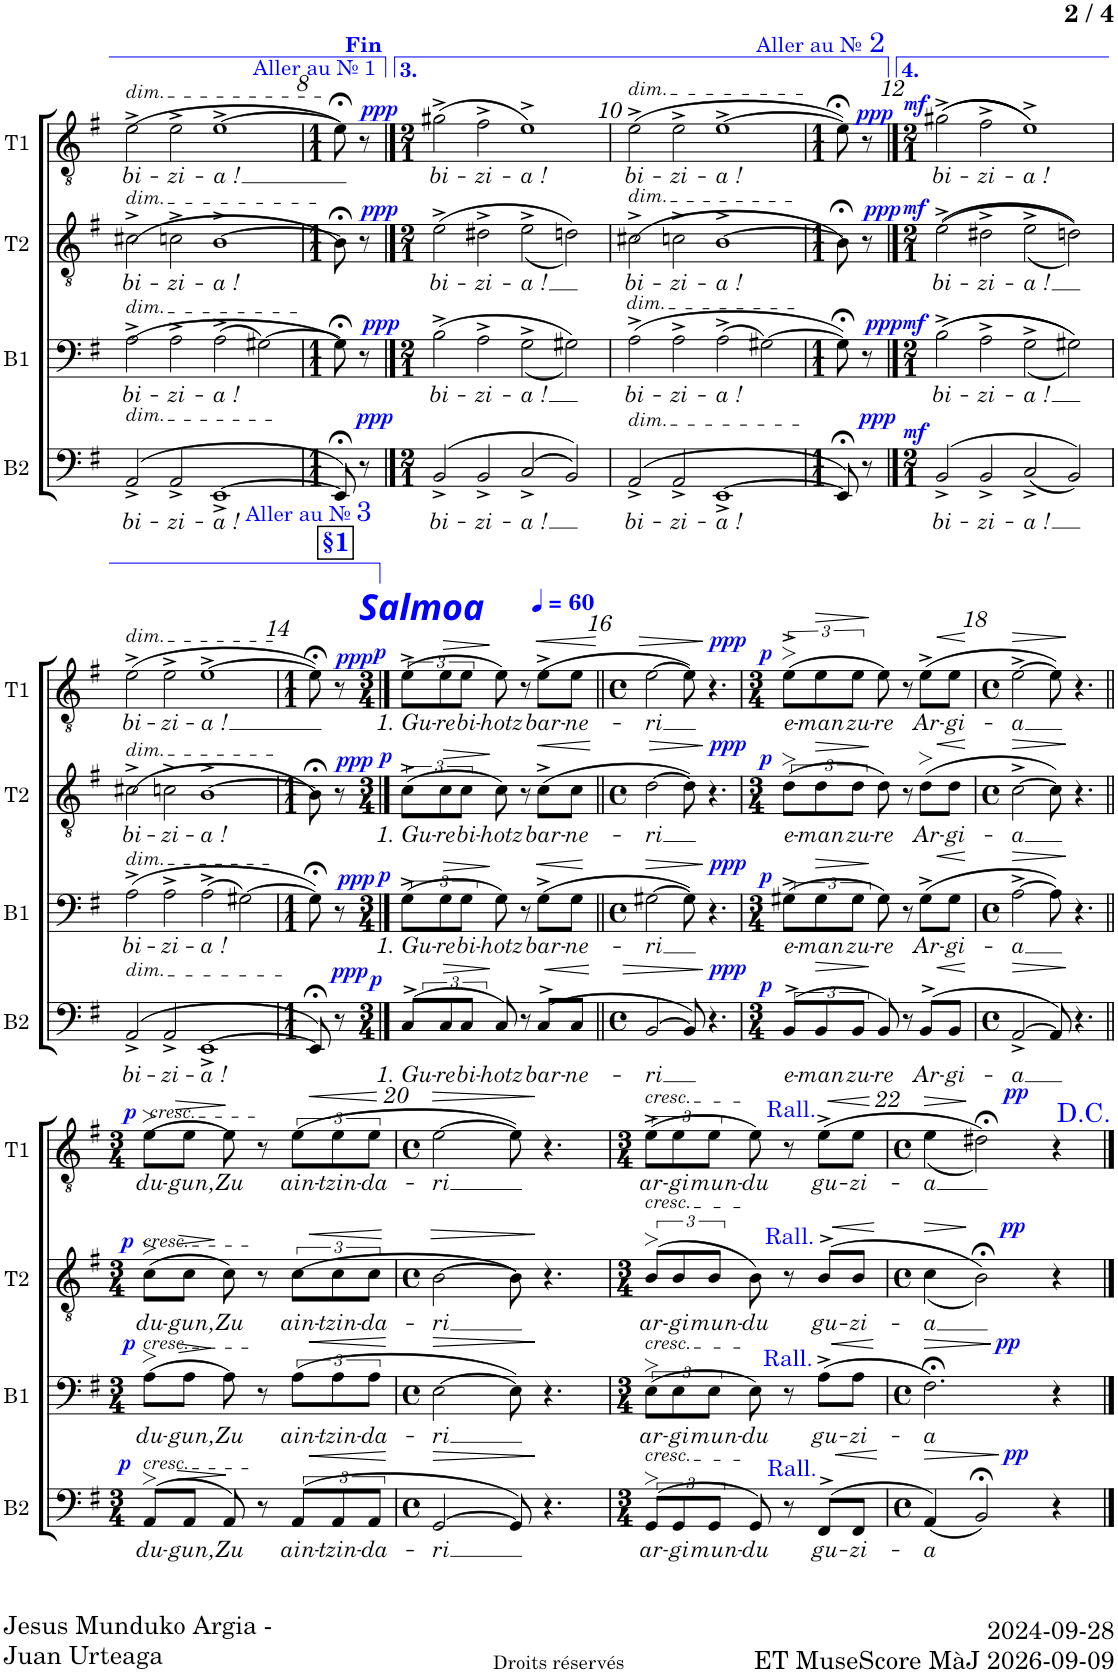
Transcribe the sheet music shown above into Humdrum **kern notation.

**kern	**text	**dynam	**kern	**text	**dynam	**kern	**text	**dynam	**kern	**text	**dynam
*part4	*part4	*part4	*part3	*part3	*part3	*part2	*part2	*part2	*part1	*part1	*part1
*staff4	*staff4	*staff4	*staff3	*staff3	*staff3	*staff2	*staff2	*staff2	*staff1	*staff1	*staff1
*I"Basse	*	*	*I"Baryton	*	*	*I"Ténor 2	*	*	*I"Ténor 1	*	*
*I'B2	*	*	*I'B1	*	*	*I'T2	*	*	*I'T1	*	*
!!LO:PB:g=z
*clefF4	*	*	*clefF4	*	*	*clefGv2	*	*	*clefGv2	*	*
*k[f#]	*	*	*k[f#]	*	*	*k[f#]	*	*	*k[f#]	*	*
*M1/1	*	*	*M1/1	*	*	*M1/1	*	*	*M1/1	*	*
=7	=7	=7	=7	=7	=7	=7	=7	=7	=7	=7	=7
!	!	!	!	!	!	!	!	!	!LO:TX:a:i:t=dim.	!	!
!	!	!	!	!	!	!LO:TX:a:i:t=dim.	!	!	!	!	!
!	!	!	!LO:TX:a:i:t=dim.	!	!	!	!	!	!	!	!
!LO:TX:a:i:t=dim.	!	!	!	!	!	!	!	!	!	!	!
!	!LO:LY:b	!	!	!LO:LY:b	!	!	!LO:LY:b	!	!	!LO:LY:b	!
(>2AA^/	bi-	.	(2A^\	bi-	.	(2c#X^\	bi-	.	(2e^\	bi-	.
!	!LO:LY:b	!	!	!LO:LY:b	!	!	!LO:LY:b	!	!	!LO:LY:b	!
2AA^/	-zi-	.	2A^\	-zi-	.	2cn^\	-zi-	.	2e^\	-zi-	.
!	!LO:LY:b	!	!	!LO:LY:b	!	!	!LO:LY:b	!	!	!LO:LY:b	!
[>1EE^	-a !	.	(2A^\	-a !	.	[1B^	-a !	.	[1e^	-a !	.
.	.	.	[2G#X\)	.	.	.	.	.	.	.	.
=8	=8	=8	=8	=8	=8	=8	=8	=8	=8	=8	=8
*M1/1	*	*	*M1/1	*	*	*M1/1	*	*	*M1/1	*	*
!	!	!LO:DY:a	!	!	!LO:DY:a	!	!	!LO:DY:a	!	!	!LO:DY:a
8EE;</])	.	ppp	8G#;<\])	.	ppp	8B;<\])	.	ppp	8e;<\])	.	ppp
8r	.	.	8r	.	.	8r	.	.	8r	.	.
!	!	!	!	!	!	!	!	!	!LO:TX:a:color=#0000FF:t=<b>Fin</b>	!	!
!	!	!	!	!	!	!	!	!	!LO:TX:a:color=#0000FF:t=Aller au № 1	!	!
==9	==9	==9	==9	==9	==9	==9	==9	==9	==9	==9	==9
*M2/1	*	*	*M2/1	*	*	*M2/1	*	*	*M2/1	*	*
!	!LO:LY:b	!	!	!LO:LY:b	!	!	!LO:LY:b	!	!	!LO:LY:b	!
(>2BB^/	bi-	.	(2B^\	bi-	.	(2e^\	bi-	.	(2g#X^\	bi-	.
!	!LO:LY:b	!	!	!LO:LY:b	!	!	!LO:LY:b	!	!	!LO:LY:b	!
2BB^/	-zi-	.	2A^\	-zi-	.	2d#X^\	-zi-	.	2f#^\	-zi-	.
!	!LO:LY:b	!	!	!LO:LY:b	!	!	!LO:LY:b	!	!	!LO:LY:b	!
(>2C^/	-a !	.	(<2G^\	-a !	.	(<2e^\	-a !	.	1e^)	-a !	.
2BB/))	.	.	2G#X\))	.	.	2dn\))	.	.	.	.	.
=10	=10	=10	=10	=10	=10	=10	=10	=10	=10	=10	=10
!	!	!	!	!	!	!	!	!	!LO:TX:a:i:t=dim.	!	!
!	!	!	!	!	!	!LO:TX:a:i:t=dim.	!	!	!	!	!
!	!	!	!LO:TX:a:i:t=dim.	!	!	!	!	!	!	!	!
!LO:TX:a:i:t=dim.	!	!	!	!	!	!	!	!	!	!	!
!	!LO:LY:b	!	!	!LO:LY:b	!	!	!LO:LY:b	!	!	!LO:LY:b	!
(>2AA^/	bi-	.	(2A^\	bi-	.	(2c#X^\	bi-	.	(2e^\	bi-	.
!	!LO:LY:b	!	!	!LO:LY:b	!	!	!LO:LY:b	!	!	!LO:LY:b	!
2AA^/	-zi-	.	2A^\	-zi-	.	2cn^\	-zi-	.	2e^\	-zi-	.
!	!LO:LY:b	!	!	!LO:LY:b	!	!	!LO:LY:b	!	!	!LO:LY:b	!
[>1EE^	-a !	.	(2A^\	-a !	.	[1B^	-a !	.	[1e^	-a !	.
.	.	.	[2G#X\)	.	.	.	.	.	.	.	.
=11	=11	=11	=11	=11	=11	=11	=11	=11	=11	=11	=11
*M1/1	*	*	*M1/1	*	*	*M1/1	*	*	*M1/1	*	*
!	!	!LO:DY:a	!	!	!LO:DY:a	!	!	!LO:DY:a	!	!	!LO:DY:a
8EE;</])	.	ppp	8G#;<\])	.	ppp	8B;<\])	.	ppp	8e;<\])	.	ppp
8r	.	.	8r	.	.	8r	.	.	8r	.	.
!	!	!	!	!	!	!	!	!	!LO:TX:a:color=#0000FF:t=Aller au №<font size="15"/> 2	!	!
==12	==12	==12	==12	==12	==12	==12	==12	==12	==12	==12	==12
*M2/1	*	*	*M2/1	*	*	*M2/1	*	*	*M2/1	*	*
!	!LO:LY:b	!LO:DY:a	!	!LO:LY:b	!LO:DY:a	!	!LO:LY:b	!LO:DY:a	!	!LO:LY:b	!LO:DY:a
(>2BB^/	bi-	mf	((2B^\	bi-	mf	((2e^\	bi-	mf	((2g#X^\	bi-	mf
!	!LO:LY:b	!	!	!LO:LY:b	!	!	!LO:LY:b	!	!	!LO:LY:b	!
2BB^/	-zi-	.	2A^\	-zi-	.	2d#X^\	-zi-	.	2f#^\	-zi-	.
!	!LO:LY:b	!	!	!LO:LY:b	!	!	!LO:LY:b	!	!	!LO:LY:b	!
(2C^/	-a !	.	(<2G^\	-a !	.	(<2e^\	-a !	.	1e^))	-a !	.
2BB/))	.	.	2G#X\)))	.	.	2dn\)))	.	.	.	.	.
!!LO:LB:g=z
=13	=13	=13	=13	=13	=13	=13	=13	=13	=13	=13	=13
!	!	!	!	!	!	!	!	!	!LO:TX:a:i:t=dim.	!	!
!	!	!	!	!	!	!LO:TX:a:i:t=dim.	!	!	!	!	!
!	!	!	!LO:TX:a:i:t=dim.	!	!	!	!	!	!	!	!
!LO:TX:a:i:t=dim.	!	!	!	!	!	!	!	!	!	!	!
!	!LO:LY:b	!	!	!LO:LY:b	!	!	!LO:LY:b	!	!	!LO:LY:b	!
(>2AA^/	bi-	.	(2A^\	bi-	.	(2c#X^\	bi-	.	(2e^\	bi-	.
!	!LO:LY:b	!	!	!LO:LY:b	!	!	!LO:LY:b	!	!	!LO:LY:b	!
2AA^/	-zi-	.	2A^\	-zi-	.	2cn^\	-zi-	.	2e^\	-zi-	.
!	!LO:LY:b	!	!	!LO:LY:b	!	!	!LO:LY:b	!	!	!LO:LY:b	!
[>1EE^	-a !	.	(2A^\	-a !	.	[1B^	-a !	.	[1e^	-a !	.
.	.	.	[2G#X\)	.	.	.	.	.	.	.	.
=14	=14	=14	=14	=14	=14	=14	=14	=14	=14	=14	=14
*M1/1	*	*	*M1/1	*	*	*M1/1	*	*	*M1/1	*	*
!	!	!LO:DY:a	!	!	!LO:DY:a	!	!	!LO:DY:a	!	!	!LO:DY:a
8EE;</])	.	ppp	8G#;<\])	.	ppp	8B;<\])	.	ppp	8e;<\])	.	ppp
8r	.	.	8r	.	.	8r	.	.	8r	.	.
!	!	!	!	!	!	!	!	!	!LO:TX:a:color=#0000FF:t=Aller au № <font size="15"/>3	!	!
==15	==15	==15	==15	==15	==15	==15	==15	==15	==15	==15	==15
!!LO:REH:place=s1:a:B:cj:color=#0000FF:fs=14:t=§1
*	*	*	*	*	*	*	*	*	*MM60	*	*
!	!	!	!	!	!	!	!	!	!LO:TX:a:Bi:color=#0000FF:t=Salmoa	!	!
!	!LO:LY:b	!LO:DY:a	!	!LO:LY:b	!LO:DY:a	!	!LO:LY:b	!LO:DY:a	!	!LO:LY:b	!LO:DY:a
(>12C^>/L	1. Gu-	p	(12G^\L	1. Gu-	p	(12c^\L	1. Gu-	p	(12e^\L	1. Gu-	p
!	!LO:LY:b	!LO:HP:b	!	!LO:LY:b	!LO:HP:b	!	!LO:LY:b	!LO:HP:b	!	!LO:LY:b	!LO:HP:b
12C/	-re	>	12G\	-re	>	12c\	-re	>	12e\	-re	>
!	!LO:LY:b	!	!	!LO:LY:b	!	!	!LO:LY:b	!	!	!LO:LY:b	!
12C/J	bi-	.	12G\J	bi-	.	12c\J	bi-	.	12e\J	bi-	.
!	!LO:LY:b	!	!	!LO:LY:b	!	!	!LO:LY:b	!	!	!LO:LY:b	!
8C/)	-hotz	]	8G\)	-hotz	]	8c\)	-hotz	]	8e\)	-hotz	]
8r	.	.	8r	.	.	8r	.	.	8r	.	.
!	!LO:LY:b	!LO:HP:b	!	!LO:LY:b	!LO:HP:b	!	!LO:LY:b	!LO:HP:b	!	!LO:LY:b	!LO:HP:b
(>8C^>/L	bar-	<	(8G^\L	bar-	<	(8c^\L	bar-	<	(8e^\L	bar-	<
!	!LO:LY:b	!	!	!LO:LY:b	!	!	!LO:LY:b	!	!	!LO:LY:b	!
8C/J	-ne-	.	8G\J	-ne-	.	8c\J	-ne-	.	8e\J	-ne-	.
.	.	[	.	.	[	.	.	[	.	.	[
=16||	=16||	=16||	=16||	=16||	=16||	=16||	=16||	=16||	=16||	=16||	=16||
*M4/4	*	*	*M4/4	*	*	*M4/4	*	*	*M4/4	*	*
*met(c)	*	*	*met(c)	*	*	*met(c)	*	*	*met(c)	*	*
!	!LO:LY:b	!LO:HP:b	!	!LO:LY:b	!LO:HP:b	!	!LO:LY:b	!LO:HP:b	!	!LO:LY:b	!LO:HP:b
[>2BB/	-ri	>	[2G#X\	-ri	>	[2d\	-ri	>	[2e\	-ri	>
8BB/])	.	.	8G#\])	.	.	8d\])	.	.	8e\])	.	.
!	!	!LO:DY:n=1:a	!	!	!LO:DY:n=1:a	!	!	!LO:DY:n=1:a	!	!	!LO:DY:n=1:a
4.r	.	] ppp	4.r	.	] ppp	4.r	.	] ppp	4.r	.	] ppp
=17	=17	=17	=17	=17	=17	=17	=17	=17	=17	=17	=17
*M3/4	*	*	*M3/4	*	*	*M3/4	*	*	*M3/4	*	*
!	!LO:LY:b	!LO:DY:a	!	!LO:LY:b	!LO:DY:a	!	!LO:LY:b	!LO:DY:a	!	!LO:LY:b	!LO:DY:a
(>12BB^>/L	e-	p	(12G#X^\L	e-	p	(12d>\L	e-	p	(12e^>\L	e-	p
!	!LO:LY:b	!LO:HP:b	!	!LO:LY:b	!LO:HP:b	!	!LO:LY:b	!LO:HP:b	!	!LO:LY:b	!LO:HP:b
12BB/	-man	>	12G#\	-man	>	12d\	-man	>	12e\	-man	>
!	!LO:LY:b	!	!	!LO:LY:b	!	!	!LO:LY:b	!	!	!LO:LY:b	!
12BB/J	zu-	.	12G#\J	zu-	.	12d\J	zu-	.	12e\J	zu-	.
!	!LO:LY:b	!	!	!LO:LY:b	!	!	!LO:LY:b	!	!	!LO:LY:b	!
8BB/)	-re	]	8G#\)	-re	]	8d\)	-re	]	8e\)	-re	]
8r	.	.	8r	.	.	8r	.	.	8r	.	.
!	!LO:LY:b	!LO:HP:b	!	!LO:LY:b	!LO:HP:b	!	!LO:LY:b	!LO:HP:b	!	!LO:LY:b	!LO:HP:b
(>8BB^>/L	Ar-	<	(8G#^\L	Ar-	<	(8d>\L	Ar-	<	(8e^\L	Ar-	<
!	!LO:LY:b	!	!	!LO:LY:b	!	!	!LO:LY:b	!	!	!LO:LY:b	!
8BB/J	-gi-	.	8G#\J	-gi-	.	8d\J	-gi-	.	8e\J	-gi-	.
.	.	[	.	.	[	.	.	[	.	.	[
=18	=18	=18	=18	=18	=18	=18	=18	=18	=18	=18	=18
*M4/4	*	*	*M4/4	*	*	*M4/4	*	*	*M4/4	*	*
*met(c)	*	*	*met(c)	*	*	*met(c)	*	*	*met(c)	*	*
!	!LO:LY:b	!LO:HP:b	!	!LO:LY:b	!LO:HP:b	!	!LO:LY:b	!LO:HP:b	!	!LO:LY:b	!LO:HP:b
[>2AA^/	-a	>	[2A^\	-a	>	[2c^\	-a	>	[2e^\	-a	>
8AA/])	.	.	8A\])	.	.	8c\])	.	.	8e\])	.	.
4.r	.	]	4.r	.	]	4.r	.	]	4.r	.	]
!!LO:LB:g=z
=19||	=19||	=19||	=19||	=19||	=19||	=19||	=19||	=19||	=19||	=19||	=19||
*M3/4	*	*	*M3/4	*	*	*M3/4	*	*	*M3/4	*	*
!	!	!	!	!	!	!	!	!	!LO:TX:a:i:t=cresc.	!	!
!	!	!	!	!	!	!LO:TX:a:i:t=cresc.	!	!	!	!	!
!	!	!	!LO:TX:a:i:t=cresc.	!	!	!	!	!	!	!	!
!LO:TX:a:i:t=cresc.	!	!	!	!	!	!	!	!	!	!	!
!	!LO:LY:b	!LO:DY:a	!	!LO:LY:b	!LO:DY:a	!	!LO:LY:b	!LO:DY:a	!	!LO:LY:b	!LO:DY:a
(>8AA>/L	du-	p	(8A>\L	du-	p	(8c>\L	du-	p	(8e>\L	du-	p
!	!LO:LY:b	!LO:HP:b	!	!LO:LY:b	!LO:HP:b	!	!LO:LY:b	!LO:HP:b	!	!LO:LY:b	!LO:HP:b
8AA/J	-gun,	>	8A\J	-gun,	>	8c\J	-gun,	>	8e\J	-gun,	>
!	!LO:LY:b	!	!	!LO:LY:b	!	!	!LO:LY:b	!	!	!LO:LY:b	!
8AA/)	Zu	.	8A\)	Zu	.	8c\)	Zu	.	8e\)	Zu	.
8r	.	]	8r	.	]	8r	.	]	8r	.	]
!	!LO:LY:b	!LO:HP:b	!	!LO:LY:b	!LO:HP:b	!	!LO:LY:b	!LO:HP:b	!	!LO:LY:b	!LO:HP:b
(>12AA/L	ain-	<	(12A\L	ain-	<	(12c\L	ain-	<	(12e\L	ain-	<
!	!LO:LY:b	!	!	!LO:LY:b	!	!	!LO:LY:b	!	!	!LO:LY:b	!
12AA/	-tzin-	.	12A\	-tzin-	.	12c\	-tzin-	.	12e\	-tzin-	.
!	!LO:LY:b	!	!	!LO:LY:b	!	!	!LO:LY:b	!	!	!LO:LY:b	!
12AA/J	-da-	.	12A\J	-da-	.	12c\J	-da-	.	12e\J	-da-	.
.	.	[	.	.	[	.	.	[	.	.	[
=20	=20	=20	=20	=20	=20	=20	=20	=20	=20	=20	=20
*M4/4	*	*	*M4/4	*	*	*M4/4	*	*	*M4/4	*	*
*met(c)	*	*	*met(c)	*	*	*met(c)	*	*	*met(c)	*	*
!	!LO:LY:b	!LO:HP:b	!	!LO:LY:b	!LO:HP:b	!	!LO:LY:b	!LO:HP:b	!	!LO:LY:b	!LO:HP:b
[>2GG/	-ri	>	[2E\	-ri	>	[2B\	-ri	>	[2e\	-ri	>
8GG/])	.	.	8E\])	.	.	8B\])	.	.	8e\])	.	.
4.r	.	]	4.r	.	]	4.r	.	]	4.r	.	]
=21	=21	=21	=21	=21	=21	=21	=21	=21	=21	=21	=21
*M3/4	*	*	*M3/4	*	*	*M3/4	*	*	*M3/4	*	*
!	!	!	!	!	!	!	!	!	!LO:TX:a:i:t=cresc.	!	!
!	!	!	!	!	!	!LO:TX:a:i:t=cresc.	!	!	!	!	!
!	!	!	!LO:TX:a:i:t=cresc.	!	!	!	!	!	!	!	!
!LO:TX:a:i:t=cresc.	!	!	!	!	!	!	!	!	!	!	!
!	!LO:LY:b	!	!	!LO:LY:b	!	!	!LO:LY:b	!	!	!LO:LY:b	!
(>12GG>/L	ar-	.	(12E>\L	ar-	.	(12B>/L	ar-	.	(12e^\L	ar-	.
!	!LO:LY:b	!	!	!LO:LY:b	!	!	!LO:LY:b	!	!	!LO:LY:b	!
12GG/	-gi	.	12E\	-gi	.	12B/	-gi	.	12e\	-gi	.
!	!LO:LY:b	!	!	!LO:LY:b	!	!	!LO:LY:b	!	!	!LO:LY:b	!
12GG/J	mun-	.	12E\J	mun-	.	12B/J	mun-	.	12e\J	mun-	.
!	!LO:LY:b	!	!	!LO:LY:b	!	!	!LO:LY:b	!	!	!LO:LY:b	!
8GG/)	-du	.	8E\)	-du	.	8B\)	-du	.	8e\)	-du	.
8r	.	.	8r	.	.	8r	.	.	8r	.	.
!	!	!	!	!	!	!	!	!	!LO:TX:a:color=#0000FF:t=Rall.	!	!
!	!	!	!	!	!	!LO:TX:a:color=#0000FF:t=Rall.	!	!	!	!	!
!	!	!	!LO:TX:a:color=#0000FF:t=Rall.	!	!	!	!	!	!	!	!
!LO:TX:a:color=#0000FF:t=Rall.	!	!	!	!	!	!	!	!	!	!	!
!	!LO:LY:b	!LO:HP:b	!	!LO:LY:b	!LO:HP:b	!	!LO:LY:b	!LO:HP:b	!	!LO:LY:b	!LO:HP:b
(>8FF#^>/L	gu-	<	(8A^\L	gu-	<	(>8B^>/L	gu-	<	(8e^\L	gu-	<
!	!LO:LY:b	!	!	!LO:LY:b	!	!	!LO:LY:b	!	!	!LO:LY:b	!
8FF#/J	-zi-	.	8A\J	-zi-	.	8B/J	-zi-	.	8e\J	-zi-	.
.	.	[	.	.	[	.	.	[	.	.	[
=22	=22	=22	=22	=22	=22	=22	=22	=22	=22	=22	=22
*M4/4	*	*	*M4/4	*	*	*M4/4	*	*	*M4/4	*	*
*met(c)	*	*	*met(c)	*	*	*met(c)	*	*	*met(c)	*	*
!	!LO:LY:b	!LO:HP:b	!	!LO:LY:b	!LO:HP:b	!	!LO:LY:b	!LO:HP:b	!	!LO:LY:b	!LO:HP:b
(4AA/)	-a	>	2.F#;<\)	-a	>	(<4c\	-a	>	(<4e\	-a	>
2BB;</)	.	.	.	.	.	2B;<\))	.	]	2d#X;<\))	.	]
!	!	!LO:DY:n=1:a	!	!	!LO:DY:n=1:a	!	!	!LO:DY:a	!	!	!LO:DY:a
4r	.	] pp	4r	.	] pp	4r	.	pp	4r	.	pp
!	!	!	!	!	!	!	!	!	!LO:TX:a:color=#0000FF:t=<font size="14"/>D.C.	!	!
==	==	==	==	==	==	==	==	==	==	==	==
*-	*-	*-	*-	*-	*-	*-	*-	*-	*-	*-	*-
